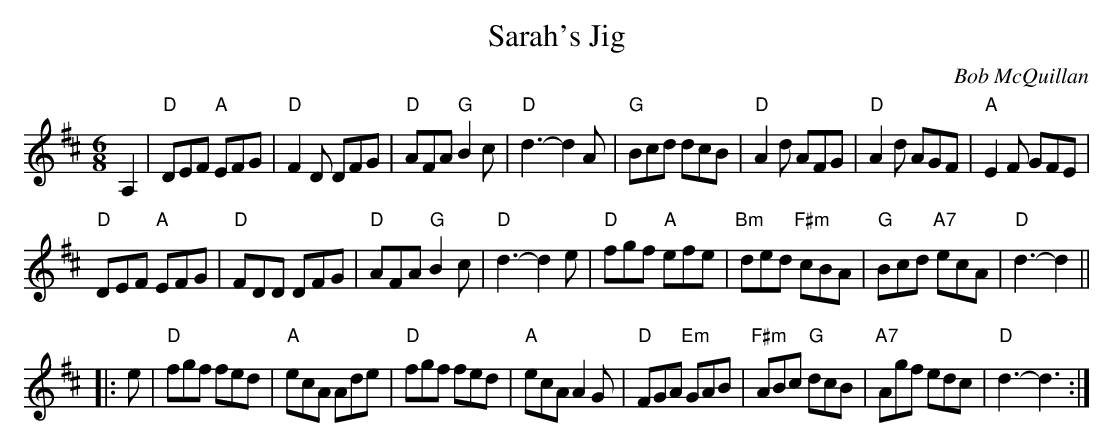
X:1
T:Sarah's Jig
C:Bob McQuillan
M:6/8
K:D
A,2|"D"DEF "A"EFG|"D"F2D DFG|"D"AFA "G"B2c|"D"d3 -d2A|\
"G"Bcd dcB|"D"A2d AFG|"D"A2d AGF|"A"E2F GFE|
"D"DEF "A"EFG|"D"FDD DFG|"D"AFA "G"B2c|"D"d3 -d2e|\
"D"fgf "A"efe|"Bm"ded "F#m"cBA|"G"Bcd "A7"ecA|\
"D"d3 -d2||
|:e|"D"fgf fed|"A"ecA Ade|"D"fgf fed|"A"ecA A2G|\
"D"FGA "Em"GAB|"F#m"ABc "G"dcB|"A7"Agf edc|"D"d3 -d3:|
